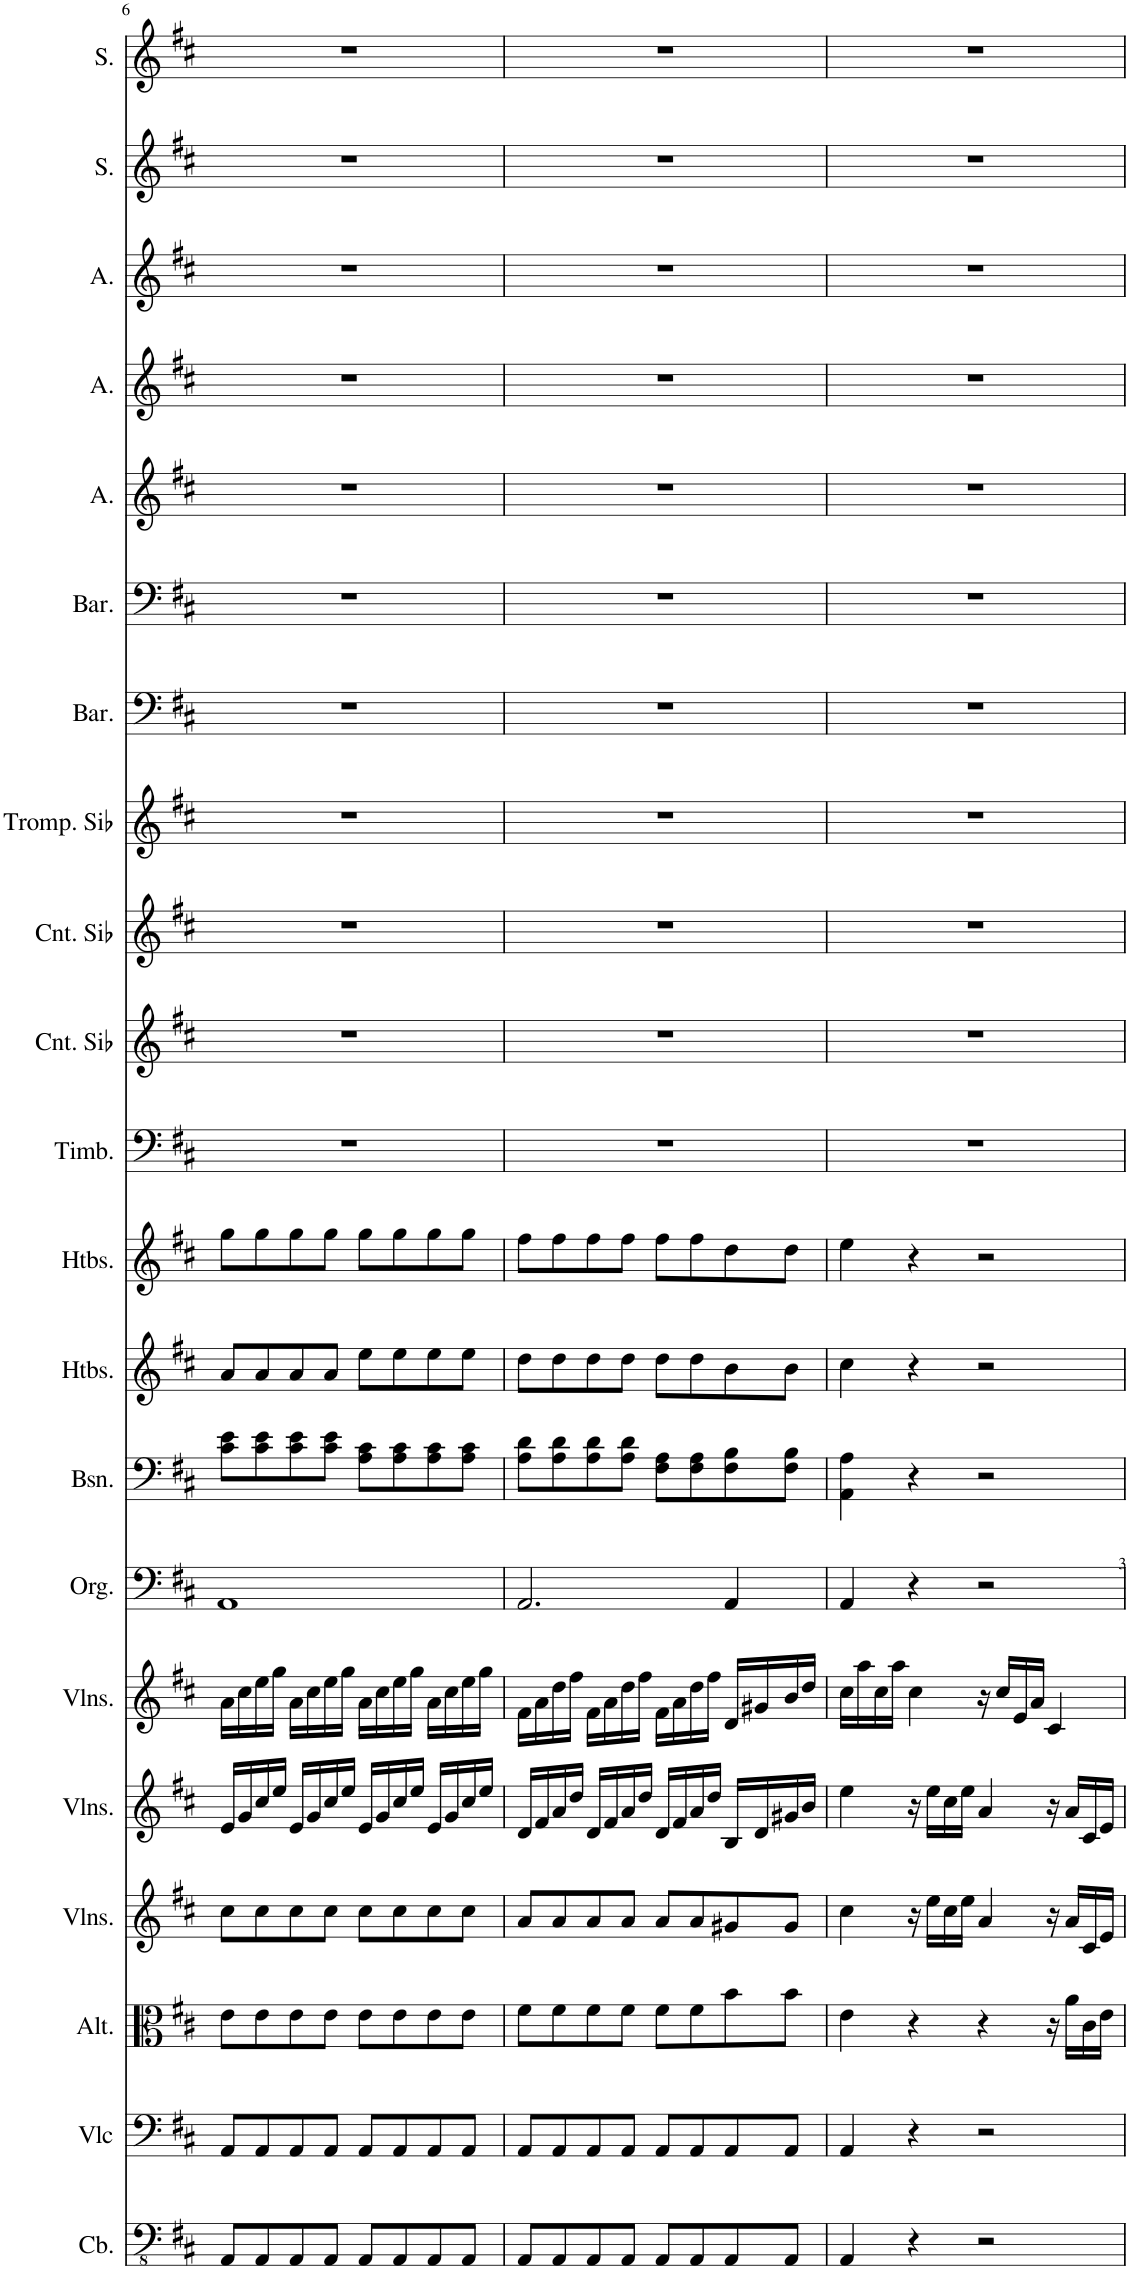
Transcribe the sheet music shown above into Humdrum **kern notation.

**kern	**kern	**kern	**kern	**kern	**kern	**kern	**kern	**kern	**kern	**kern	**kern	**kern	**kern	**kern	**kern	**kern	**kern	**kern	**kern	**kern
*part21	*part20	*part19	*part18	*part17	*part16	*part15	*part14	*part13	*part12	*part11	*part10	*part9	*part8	*part7	*part6	*part5	*part4	*part3	*part2	*part1
*staff21	*staff20	*staff19	*staff18	*staff17	*staff16	*staff15	*staff14	*staff13	*staff12	*staff11	*staff10	*staff9	*staff8	*staff7	*staff6	*staff5	*staff4	*staff3	*staff2	*staff1
*I"Contrebasse, Double Bass	*I"Violoncelle, Cello	*I"Alto, Viola	*I"Violons, Violin III	*I"Violons, Violin II	*I"Violons, Violin I	*I"Orgue, Organ	*I"Basson, Bassoon I &amp; II	*I"Hautbois, Oboe II	*I"Hautbois, Oboe I	*I"Timbales, Timpani	*I"Cornet en Sib, Trumpet III	*I"Cornet en Sib, Trumpet II	*I"Trompette en Sib, Trumpet I	*I"Baryton, Bass	*I"Baryton, Baritone	*I"Alto, Tenor	*I"Alto, Alto II	*I"Alto, Alto I	*I"Soprano, Soprano II	*I"Soprano, Soprano I
*I'Cb.	*I'Vlc	*I'Alt.	*I'Vlns.	*I'Vlns.	*I'Vlns.	*I'Org.	*I'Bsn.	*I'Htbs.	*I'Htbs.	*I'Timb.	*I'Cnt. Sib	*I'Cnt. Sib	*I'Tromp. Sib	*I'Bar.	*I'Bar.	*I'A.	*I'A.	*I'A.	*I'S.	*I'S.
!!LO:PB:g=z
*clefFv4	*clefF4	*clefC3	*clefG2	*clefG2	*clefG2	*clefF4	*clefF4	*clefG2	*clefG2	*clefF4	*clefG2	*clefG2	*clefG2	*clefF4	*clefF4	*clefG2	*clefG2	*clefG2	*clefG2	*clefG2
*Trd7c12	*	*	*	*	*	*	*	*	*	*	*Trd1c2	*Trd1c2	*Trd1c2	*	*	*	*	*	*	*
*k[f#c#]	*k[f#c#]	*k[f#c#]	*k[f#c#]	*k[f#c#]	*k[f#c#]	*k[f#c#]	*k[f#c#]	*k[f#c#]	*k[f#c#]	*k[f#c#]	*k[f#c#]	*k[f#c#]	*k[f#c#]	*k[f#c#]	*k[f#c#]	*k[f#c#]	*k[f#c#]	*k[f#c#]	*k[f#c#]	*k[f#c#]
*M4/4	*M4/4	*M4/4	*M4/4	*M4/4	*M4/4	*M4/4	*M4/4	*M4/4	*M4/4	*M4/4	*M4/4	*M4/4	*M4/4	*M4/4	*M4/4	*M4/4	*M4/4	*M4/4	*M4/4	*M4/4
=6	=6	=6	=6	=6	=6	=6	=6	=6	=6	=6	=6	=6	=6	=6	=6	=6	=6	=6	=6	=6
8AAA/L	8AA/L	8e\L	8cc#\L	16e/LL	16a\LL	1AA	8c#\ 8e\L	8a/L	8gg\L	1r	1r	1r	1r	1r	1r	1r	1r	1r	1r	1r
.	.	.	.	16g/	16cc#\	.	.	.	.	.	.	.	.	.	.	.	.	.	.	.
8AAA/	8AA/	8e\	8cc#\	16cc#/	16ee\	.	8c#\ 8e\	8a/	8gg\	.	.	.	.	.	.	.	.	.	.	.
.	.	.	.	16ee/JJ	16gg\JJ	.	.	.	.	.	.	.	.	.	.	.	.	.	.	.
8AAA/	8AA/	8e\	8cc#\	16e/LL	16a\LL	.	8c#\ 8e\	8a/	8gg\	.	.	.	.	.	.	.	.	.	.	.
.	.	.	.	16g/	16cc#\	.	.	.	.	.	.	.	.	.	.	.	.	.	.	.
8AAA/J	8AA/J	8e\J	8cc#\J	16cc#/	16ee\	.	8c#\ 8e\J	8a/J	8gg\J	.	.	.	.	.	.	.	.	.	.	.
.	.	.	.	16ee/JJ	16gg\JJ	.	.	.	.	.	.	.	.	.	.	.	.	.	.	.
8AAA/L	8AA/L	8e\L	8cc#\L	16e/LL	16a\LL	.	8A\ 8c#\L	8ee\L	8gg\L	.	.	.	.	.	.	.	.	.	.	.
.	.	.	.	16g/	16cc#\	.	.	.	.	.	.	.	.	.	.	.	.	.	.	.
8AAA/	8AA/	8e\	8cc#\	16cc#/	16ee\	.	8A\ 8c#\	8ee\	8gg\	.	.	.	.	.	.	.	.	.	.	.
.	.	.	.	16ee/JJ	16gg\JJ	.	.	.	.	.	.	.	.	.	.	.	.	.	.	.
8AAA/	8AA/	8e\	8cc#\	16e/LL	16a\LL	.	8A\ 8c#\	8ee\	8gg\	.	.	.	.	.	.	.	.	.	.	.
.	.	.	.	16g/	16cc#\	.	.	.	.	.	.	.	.	.	.	.	.	.	.	.
8AAA/J	8AA/J	8e\J	8cc#\J	16cc#/	16ee\	.	8A\ 8c#\J	8ee\J	8gg\J	.	.	.	.	.	.	.	.	.	.	.
.	.	.	.	16ee/JJ	16gg\JJ	.	.	.	.	.	.	.	.	.	.	.	.	.	.	.
=7	=7	=7	=7	=7	=7	=7	=7	=7	=7	=7	=7	=7	=7	=7	=7	=7	=7	=7	=7	=7
8AAA/L	8AA/L	8f#\L	8a/L	16d/LL	16f#\LL	2.AA/	8A\ 8d\L	8dd\L	8ff#\L	1r	1r	1r	1r	1r	1r	1r	1r	1r	1r	1r
.	.	.	.	16f#/	16a\	.	.	.	.	.	.	.	.	.	.	.	.	.	.	.
8AAA/	8AA/	8f#\	8a/	16a/	16dd\	.	8A\ 8d\	8dd\	8ff#\	.	.	.	.	.	.	.	.	.	.	.
.	.	.	.	16dd/JJ	16ff#\JJ	.	.	.	.	.	.	.	.	.	.	.	.	.	.	.
8AAA/	8AA/	8f#\	8a/	16d/LL	16f#\LL	.	8A\ 8d\	8dd\	8ff#\	.	.	.	.	.	.	.	.	.	.	.
.	.	.	.	16f#/	16a\	.	.	.	.	.	.	.	.	.	.	.	.	.	.	.
8AAA/J	8AA/J	8f#\J	8a/J	16a/	16dd\	.	8A\ 8d\J	8dd\J	8ff#\J	.	.	.	.	.	.	.	.	.	.	.
.	.	.	.	16dd/JJ	16ff#\JJ	.	.	.	.	.	.	.	.	.	.	.	.	.	.	.
8AAA/L	8AA/L	8f#\L	8a/L	16d/LL	16f#\LL	.	8F#\ 8A\L	8dd\L	8ff#\L	.	.	.	.	.	.	.	.	.	.	.
.	.	.	.	16f#/	16a\	.	.	.	.	.	.	.	.	.	.	.	.	.	.	.
8AAA/	8AA/	8f#\	8a/	16a/	16dd\	.	8F#\ 8A\	8dd\	8ff#\	.	.	.	.	.	.	.	.	.	.	.
.	.	.	.	16dd/JJ	16ff#\JJ	.	.	.	.	.	.	.	.	.	.	.	.	.	.	.
8AAA/	8AA/	8b\	8g#X/	16B/LL	16d/LL	4AA/	8F#\ 8B\	8b\	8dd\	.	.	.	.	.	.	.	.	.	.	.
.	.	.	.	16d/	16g#X/	.	.	.	.	.	.	.	.	.	.	.	.	.	.	.
8AAA/J	8AA/J	8b\J	8g#/J	16g#X/	16b/	.	8F#\ 8B\J	8b\J	8dd\J	.	.	.	.	.	.	.	.	.	.	.
.	.	.	.	16b/JJ	16dd/JJ	.	.	.	.	.	.	.	.	.	.	.	.	.	.	.
=8	=8	=8	=8	=8	=8	=8	=8	=8	=8	=8	=8	=8	=8	=8	=8	=8	=8	=8	=8	=8
4AAA/	4AA/	4e\	4cc#\	4ee\	16cc#\LL	4AA/	4AA\ 4A\	4cc#\	4ee\	1r	1r	1r	1r	1r	1r	1r	1r	1r	1r	1r
.	.	.	.	.	16aa\	.	.	.	.	.	.	.	.	.	.	.	.	.	.	.
.	.	.	.	.	16cc#\	.	.	.	.	.	.	.	.	.	.	.	.	.	.	.
.	.	.	.	.	16aa\JJ	.	.	.	.	.	.	.	.	.	.	.	.	.	.	.
4r	4r	4r	16r	16r	4cc#\	4r	4r	4r	4r	.	.	.	.	.	.	.	.	.	.	.
.	.	.	16ee\LL	16ee\LL	.	.	.	.	.	.	.	.	.	.	.	.	.	.	.	.
.	.	.	16cc#\	16cc#\	.	.	.	.	.	.	.	.	.	.	.	.	.	.	.	.
.	.	.	16ee\JJ	16ee\JJ	.	.	.	.	.	.	.	.	.	.	.	.	.	.	.	.
2r	2r	4r	4a/	4a/	16r	2r	2r	2r	2r	.	.	.	.	.	.	.	.	.	.	.
.	.	.	.	.	16cc#/LL	.	.	.	.	.	.	.	.	.	.	.	.	.	.	.
.	.	.	.	.	16e/	.	.	.	.	.	.	.	.	.	.	.	.	.	.	.
.	.	.	.	.	16a/JJ	.	.	.	.	.	.	.	.	.	.	.	.	.	.	.
.	.	16r	16r	16r	4c#/	.	.	.	.	.	.	.	.	.	.	.	.	.	.	.
.	.	16a\LL	16a/LL	16a/LL	.	.	.	.	.	.	.	.	.	.	.	.	.	.	.	.
.	.	16c#\	16c#/	16c#/	.	.	.	.	.	.	.	.	.	.	.	.	.	.	.	.
.	.	16e\JJ	16e/JJ	16e/JJ	.	.	.	.	.	.	.	.	.	.	.	.	.	.	.	.
=	=	=	=	=	=	=	=	=	=	=	=	=	=	=	=	=	=	=	=	=
*-	*-	*-	*-	*-	*-	*-	*-	*-	*-	*-	*-	*-	*-	*-	*-	*-	*-	*-	*-	*-
